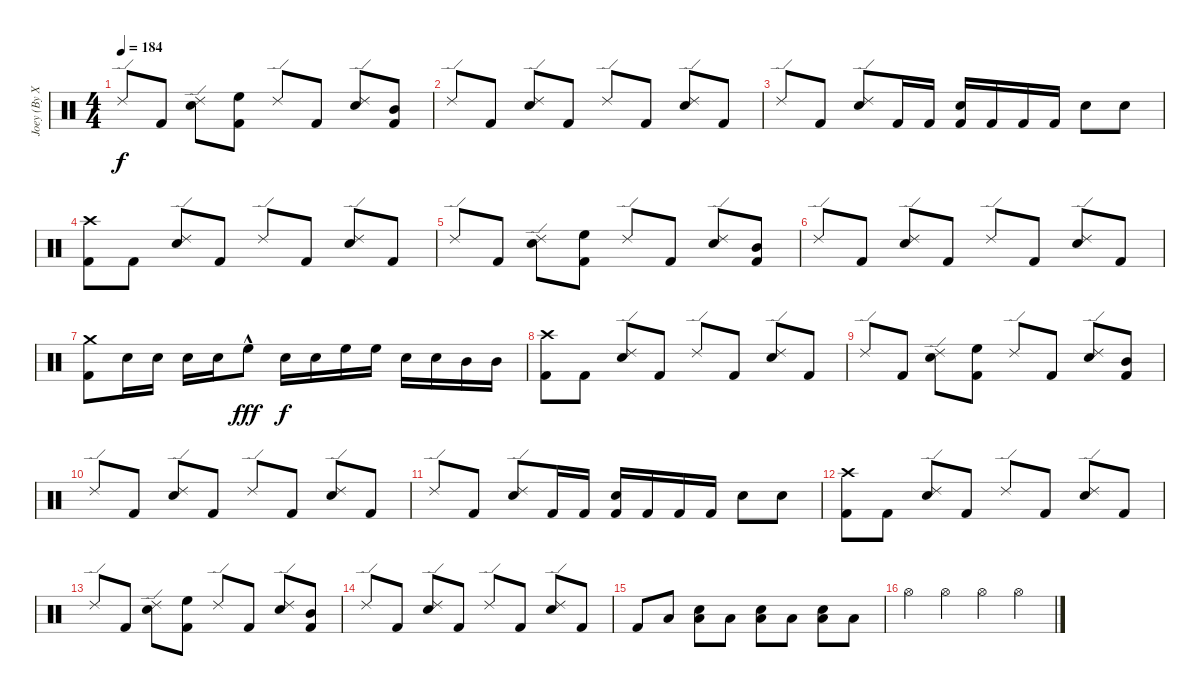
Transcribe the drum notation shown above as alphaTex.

\track ("Joey (By Xavier®)" "Joey (By X") {instrument percussion}
\staff {score}
\articulation defaults
\ts (4 4)
\tempo 184
\clef neutral
\ks c "Ride (edge) 2".8{dy f} "Kick (hit) 2".8
("Ride (edge) 2" "Electric Snare (hit)").8 ("High Floor Tom (hit)" "Kick (hit) 2").8 "Ride (edge) 2".8 "Kick (hit) 2".8 ("Ride (edge) 2" "Electric Snare (hit)").8 ("Mid Tom (hit)" "Kick (hit) 2").8 |
"Ride (edge) 2".8 "Kick (hit) 2".8 ("Ride (edge) 2" "Electric Snare (hit)").8 "Kick (hit) 2".8 "Ride (edge) 2".8 "Kick (hit) 2".8 ("Ride (edge) 2" "Electric Snare (hit)").8 "Kick (hit) 2".8 |
"Ride (edge) 2".8 "Kick (hit) 2".8 ("Ride (edge) 2" "Electric Snare (hit)").8 "Kick (hit) 2".16 "Kick (hit) 2".16 ("Electric Snare (hit)" "Kick (hit) 2").16 "Kick (hit) 2".16 "Kick (hit) 2".16 "Kick (hit) 2".16 "Electric Snare (hit)".8 "Electric Snare (hit)".8 |
("Crash high (hit)" "Kick (hit) 2").8 "Kick (hit) 2".8 ("Ride (edge) 2" "Electric Snare (hit)").8 "Kick (hit) 2".8 "Ride (edge) 2".8 "Kick (hit) 2".8 ("Ride (edge) 2" "Electric Snare (hit)").8 "Kick (hit) 2".8 |
"Ride (edge) 2".8 "Kick (hit) 2".8 ("Ride (edge) 2" "Electric Snare (hit)").8 ("High Floor Tom (hit)" "Kick (hit) 2").8 "Ride (edge) 2".8 "Kick (hit) 2".8 ("Ride (edge) 2" "Electric Snare (hit)").8 ("Mid Tom (hit)" "Kick (hit) 2").8 |
"Ride (edge) 2".8 "Kick (hit) 2".8 ("Ride (edge) 2" "Electric Snare (hit)").8 "Kick (hit) 2".8 "Ride (edge) 2".8 "Kick (hit) 2".8 ("Ride (edge) 2" "Electric Snare (hit)").8 "Kick (hit) 2".8 |
("Crash medium (hit)" "Kick (hit) 2").8 "Electric Snare (hit)".16 "Electric Snare (hit)".16 "Electric Snare (hit)".16 "Electric Snare (hit)".16 "High Floor Tom (hit)"{hac}.8{dy fff} "Electric Snare (hit)".16{dy f} "Electric Snare (hit)".16 "High Floor Tom (hit)".16 "High Floor Tom (hit)".16 "Electric Snare (hit)".16 "Electric Snare (hit)".16 "Mid Tom (hit)".16 "Mid Tom (hit)".16 |
("Crash high (hit)" "Kick (hit) 2").8 "Kick (hit) 2".8 ("Ride (edge) 2" "Electric Snare (hit)").8 "Kick (hit) 2".8 "Ride (edge) 2".8 "Kick (hit) 2".8 ("Ride (edge) 2" "Electric Snare (hit)").8 "Kick (hit) 2".8 |
"Ride (edge) 2".8 "Kick (hit) 2".8 ("Ride (edge) 2" "Electric Snare (hit)").8 ("High Floor Tom (hit)" "Kick (hit) 2").8 "Ride (edge) 2".8 "Kick (hit) 2".8 ("Ride (edge) 2" "Electric Snare (hit)").8 ("Mid Tom (hit)" "Kick (hit) 2").8 |
"Ride (edge) 2".8 "Kick (hit) 2".8 ("Ride (edge) 2" "Electric Snare (hit)").8 "Kick (hit) 2".8 "Ride (edge) 2".8 "Kick (hit) 2".8 ("Ride (edge) 2" "Electric Snare (hit)").8 "Kick (hit) 2".8 |
"Ride (edge) 2".8 "Kick (hit) 2".8 ("Ride (edge) 2" "Electric Snare (hit)").8 "Kick (hit) 2".16 "Kick (hit) 2".16 ("Electric Snare (hit)" "Kick (hit) 2").16 "Kick (hit) 2".16 "Kick (hit) 2".16 "Kick (hit) 2".16 "Electric Snare (hit)".8 "Electric Snare (hit)".8 |
("Crash high (hit)" "Kick (hit) 2").8 "Kick (hit) 2".8 ("Ride (edge) 2" "Electric Snare (hit)").8 "Kick (hit) 2".8 "Ride (edge) 2".8 "Kick (hit) 2".8 ("Ride (edge) 2" "Electric Snare (hit)").8 "Kick (hit) 2".8 |
"Ride (edge) 2".8 "Kick (hit) 2".8 ("Ride (edge) 2" "Electric Snare (hit)").8 ("High Floor Tom (hit)" "Kick (hit) 2").8 "Ride (edge) 2".8 "Kick (hit) 2".8 ("Ride (edge) 2" "Electric Snare (hit)").8 ("Mid Tom (hit)" "Kick (hit) 2").8 |
"Ride (edge) 2".8 "Kick (hit) 2".8 ("Ride (edge) 2" "Electric Snare (hit)").8 "Kick (hit) 2".8 "Ride (edge) 2".8 "Kick (hit) 2".8 ("Ride (edge) 2" "Electric Snare (hit)").8 "Kick (hit) 2".8 |
"Kick (hit) 2".8 "Low Tom (hit)".8 ("Electric Snare (hit)" "Low Tom (hit)").8 "Low Tom (hit)".8 ("Electric Snare (hit)" "Low Tom (hit)").8 "Low Tom (hit)".8 ("Electric Snare (hit)" "Low Tom (hit)").8 "Low Tom (hit)".8 |
"Hi-Hat (open)".4 "Hi-Hat (open)".4 "Hi-Hat (open)".4 "Hi-Hat (open)".4
